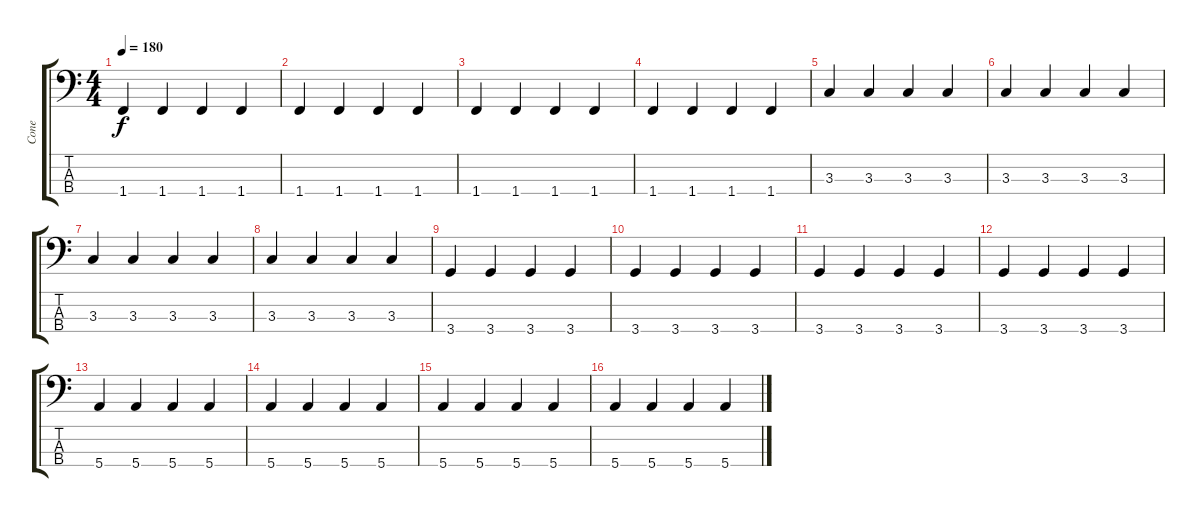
\track ("Cone" "Cone") {instrument electricbasspick}
\staff {score tabs}
\tuning (G2 D2 A1 E1) {hide}
\ts (4 4)
\tempo 180
\clef f4
\ks c
1.4.4{dy f} 1.4.4 1.4.4 1.4.4 |
1.4.4 1.4.4 1.4.4 1.4.4 |
1.4.4 1.4.4 1.4.4 1.4.4 |
1.4.4 1.4.4 1.4.4 1.4.4 |
3.3.4 3.3.4 3.3.4 3.3.4 |
3.3.4 3.3.4 3.3.4 3.3.4 |
3.3.4 3.3.4 3.3.4 3.3.4 |
3.3.4 3.3.4 3.3.4 3.3.4 |
3.4.4 3.4.4 3.4.4 3.4.4 |
3.4.4 3.4.4 3.4.4 3.4.4 |
3.4.4 3.4.4 3.4.4 3.4.4 |
3.4.4 3.4.4 3.4.4 3.4.4 |
5.4.4 5.4.4 5.4.4 5.4.4 |
5.4.4 5.4.4 5.4.4 5.4.4 |
5.4.4 5.4.4 5.4.4 5.4.4 |
5.4.4 5.4.4 5.4.4 5.4.4
